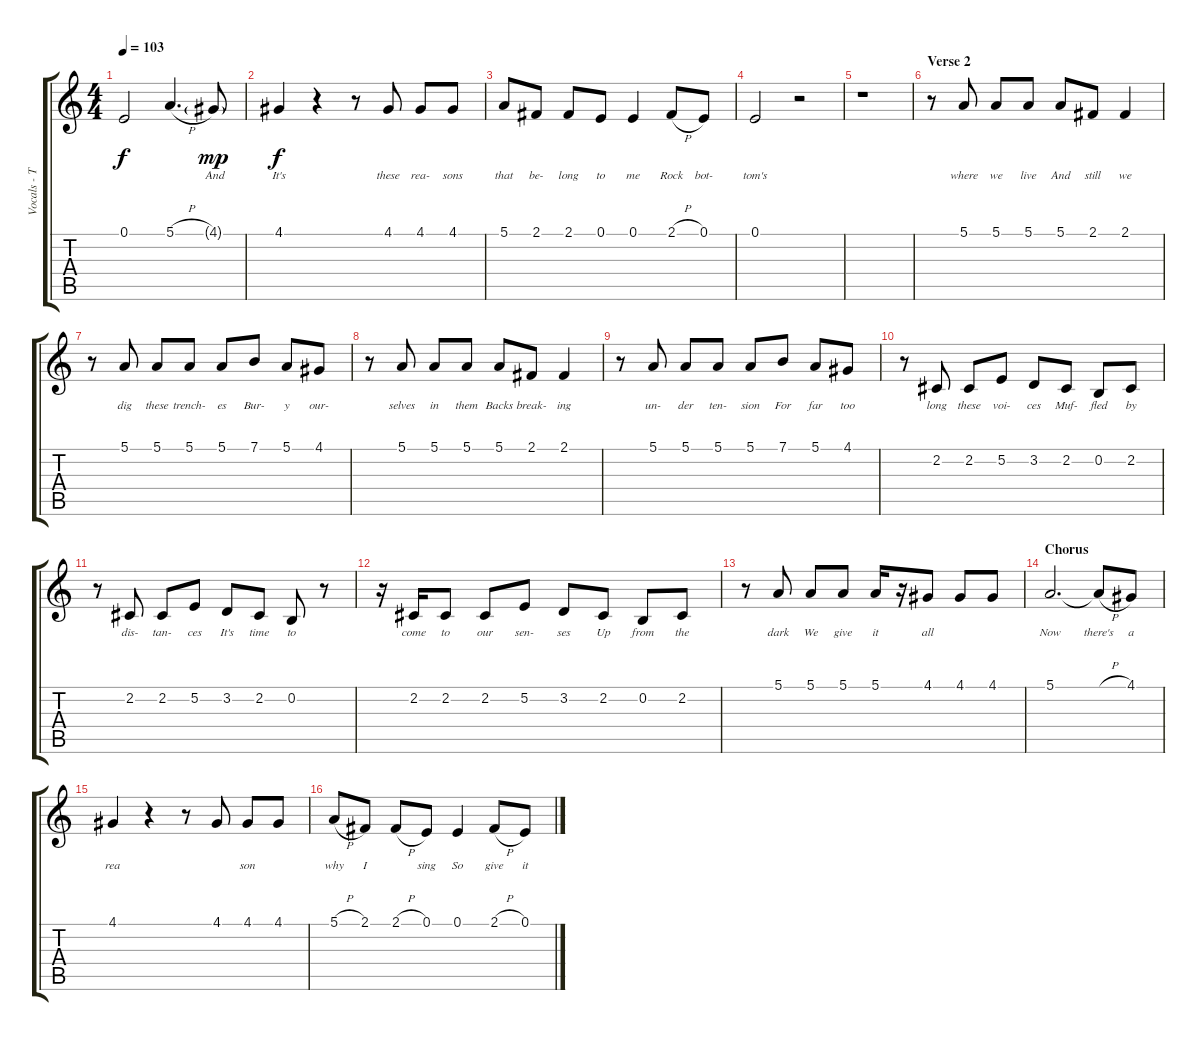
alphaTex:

\track ("Vocals - Tim McIlrath" "Vocals - T") {instrument clarinet}
\staff {score tabs}
\tuning (E4 B3 G3 D3 A2 E2) {hide}
\ts (4 4)
\tempo 103
\clef g2
\ks c
0.1.2{lyrics (0 " ") lyrics (1 "") lyrics (2 "") lyrics (3 "") lyrics (4 "") dy f} 5.1{h}.4{d lyrics (0 " ") lyrics (1 "") lyrics (2 "") lyrics (3 "") lyrics (4 "")} 4.1{g}.8{lyrics (0 " And") lyrics (1 "") lyrics (2 "") lyrics (3 "") lyrics (4 "") dy mp} |
4.1.4{lyrics (0 "It's") lyrics (1 "") lyrics (2 "") lyrics (3 "") lyrics (4 "") dy f} r.4 r.8 4.1.8{lyrics (0 "these") lyrics (1 "") lyrics (2 "") lyrics (3 "") lyrics (4 "")} 4.1.8{lyrics (0 "rea-") lyrics (1 "") lyrics (2 "") lyrics (3 "") lyrics (4 "")} 4.1.8{lyrics (0 "sons") lyrics (1 "") lyrics (2 "") lyrics (3 "") lyrics (4 "")} |
5.1.8{lyrics (0 "that") lyrics (1 "") lyrics (2 "") lyrics (3 "") lyrics (4 "")} 2.1.8{lyrics (0 "be-") lyrics (1 "") lyrics (2 "") lyrics (3 "") lyrics (4 "")} 2.1.8{lyrics (0 "long") lyrics (1 "") lyrics (2 "") lyrics (3 "") lyrics (4 "")} 0.1.8{lyrics (0 "to") lyrics (1 "") lyrics (2 "") lyrics (3 "") lyrics (4 "")} 0.1.4{lyrics (0 "me") lyrics (1 "") lyrics (2 "") lyrics (3 "") lyrics (4 "")} 2.1{h}.8{lyrics (0 "Rock") lyrics (1 "") lyrics (2 "") lyrics (3 "") lyrics (4 "")} 0.1.8{lyrics (0 "bot-") lyrics (1 "") lyrics (2 "") lyrics (3 "") lyrics (4 "")} |
0.1.2{lyrics (0 "tom's") lyrics (1 "") lyrics (2 "") lyrics (3 "") lyrics (4 "")} r.2 |
r.1 |
\section ("" "Verse 2")
r.8 5.1.8{lyrics (0 "where") lyrics (1 "") lyrics (2 "") lyrics (3 "") lyrics (4 "")} 5.1.8{lyrics (0 "we") lyrics (1 "") lyrics (2 "") lyrics (3 "") lyrics (4 "")} 5.1.8{lyrics (0 "live") lyrics (1 "") lyrics (2 "") lyrics (3 "") lyrics (4 "")} 5.1.8{lyrics (0 "And") lyrics (1 "") lyrics (2 "") lyrics (3 "") lyrics (4 "")} 2.1.8{lyrics (0 "still") lyrics (1 "") lyrics (2 "") lyrics (3 "") lyrics (4 "")} 2.1.4{lyrics (0 "we") lyrics (1 "") lyrics (2 "") lyrics (3 "") lyrics (4 "")} |
r.8 5.1.8{lyrics (0 "dig") lyrics (1 "") lyrics (2 "") lyrics (3 "") lyrics (4 "")} 5.1.8{lyrics (0 "these") lyrics (1 "") lyrics (2 "") lyrics (3 "") lyrics (4 "")} 5.1.8{lyrics (0 "trench-") lyrics (1 "") lyrics (2 "") lyrics (3 "") lyrics (4 "")} 5.1.8{lyrics (0 "es") lyrics (1 "") lyrics (2 "") lyrics (3 "") lyrics (4 "")} 7.1.8{lyrics (0 "Bur-") lyrics (1 "") lyrics (2 "") lyrics (3 "") lyrics (4 "")} 5.1.8{lyrics (0 "y") lyrics (1 "") lyrics (2 "") lyrics (3 "") lyrics (4 "")} 4.1.8{lyrics (0 "our-") lyrics (1 "") lyrics (2 "") lyrics (3 "") lyrics (4 "")} |
r.8 5.1.8{lyrics (0 "selves") lyrics (1 "") lyrics (2 "") lyrics (3 "") lyrics (4 "")} 5.1.8{lyrics (0 "in") lyrics (1 "") lyrics (2 "") lyrics (3 "") lyrics (4 "")} 5.1.8{lyrics (0 "them") lyrics (1 "") lyrics (2 "") lyrics (3 "") lyrics (4 "")} 5.1.8{lyrics (0 "Backs") lyrics (1 "") lyrics (2 "") lyrics (3 "") lyrics (4 "")} 2.1.8{lyrics (0 "break-") lyrics (1 "") lyrics (2 "") lyrics (3 "") lyrics (4 "")} 2.1.4{lyrics (0 "ing") lyrics (1 "") lyrics (2 "") lyrics (3 "") lyrics (4 "")} |
r.8 5.1.8{lyrics (0 "un-") lyrics (1 "") lyrics (2 "") lyrics (3 "") lyrics (4 "")} 5.1.8{lyrics (0 "der") lyrics (1 "") lyrics (2 "") lyrics (3 "") lyrics (4 "")} 5.1.8{lyrics (0 "ten-") lyrics (1 "") lyrics (2 "") lyrics (3 "") lyrics (4 "")} 5.1.8{lyrics (0 "sion") lyrics (1 "") lyrics (2 "") lyrics (3 "") lyrics (4 "")} 7.1.8{lyrics (0 "For") lyrics (1 "") lyrics (2 "") lyrics (3 "") lyrics (4 "")} 5.1.8{lyrics (0 "far") lyrics (1 "") lyrics (2 "") lyrics (3 "") lyrics (4 "")} 4.1.8{lyrics (0 "too") lyrics (1 "") lyrics (2 "") lyrics (3 "") lyrics (4 "")} |
r.8 2.2.8{lyrics (0 "long") lyrics (1 "") lyrics (2 "") lyrics (3 "") lyrics (4 "")} 2.2.8{lyrics (0 "these") lyrics (1 "") lyrics (2 "") lyrics (3 "") lyrics (4 "")} 5.2.8{lyrics (0 "voi-") lyrics (1 "") lyrics (2 "") lyrics (3 "") lyrics (4 "")} 3.2.8{lyrics (0 "ces") lyrics (1 "") lyrics (2 "") lyrics (3 "") lyrics (4 "")} 2.2.8{lyrics (0 "Muf-") lyrics (1 "") lyrics (2 "") lyrics (3 "") lyrics (4 "")} 0.2.8{lyrics (0 "fled") lyrics (1 "") lyrics (2 "") lyrics (3 "") lyrics (4 "")} 2.2.8{lyrics (0 "by") lyrics (1 "") lyrics (2 "") lyrics (3 "") lyrics (4 "")} |
r.8 2.2.8{lyrics (0 "dis-") lyrics (1 "") lyrics (2 "") lyrics (3 "") lyrics (4 "")} 2.2.8{lyrics (0 "tan-") lyrics (1 "") lyrics (2 "") lyrics (3 "") lyrics (4 "")} 5.2.8{lyrics (0 "ces") lyrics (1 "") lyrics (2 "") lyrics (3 "") lyrics (4 "")} 3.2.8{lyrics (0 "It's") lyrics (1 "") lyrics (2 "") lyrics (3 "") lyrics (4 "")} 2.2.8{lyrics (0 "time") lyrics (1 "") lyrics (2 "") lyrics (3 "") lyrics (4 "")} 0.2.8{lyrics (0 "to") lyrics (1 "") lyrics (2 "") lyrics (3 "") lyrics (4 "")} r.8 |
r.16 2.2.16{lyrics (0 "come") lyrics (1 "") lyrics (2 "") lyrics (3 "") lyrics (4 "")} 2.2.8{lyrics (0 "to") lyrics (1 "") lyrics (2 "") lyrics (3 "") lyrics (4 "")} 2.2.8{lyrics (0 "our") lyrics (1 "") lyrics (2 "") lyrics (3 "") lyrics (4 "")} 5.2.8{lyrics (0 "sen-") lyrics (1 "") lyrics (2 "") lyrics (3 "") lyrics (4 "")} 3.2.8{lyrics (0 "ses") lyrics (1 "") lyrics (2 "") lyrics (3 "") lyrics (4 "")} 2.2.8{lyrics (0 "Up") lyrics (1 "") lyrics (2 "") lyrics (3 "") lyrics (4 "")} 0.2.8{lyrics (0 "from") lyrics (1 "") lyrics (2 "") lyrics (3 "") lyrics (4 "")} 2.2.8{lyrics (0 "the") lyrics (1 "") lyrics (2 "") lyrics (3 "") lyrics (4 "")} |
r.8 5.1.8{lyrics (0 "dark") lyrics (1 "") lyrics (2 "") lyrics (3 "") lyrics (4 "")} 5.1.8{lyrics (0 "We") lyrics (1 "") lyrics (2 "") lyrics (3 "") lyrics (4 "")} 5.1.8{lyrics (0 "give") lyrics (1 "") lyrics (2 "") lyrics (3 "") lyrics (4 "")} 5.1.16{lyrics (0 "it") lyrics (1 "") lyrics (2 "") lyrics (3 "") lyrics (4 "")} r.16 4.1.8{lyrics (0 "all") lyrics (1 "") lyrics (2 "") lyrics (3 "") lyrics (4 "")} 4.1.8{lyrics (0 " ") lyrics (1 "") lyrics (2 "") lyrics (3 "") lyrics (4 "")} 4.1.8{lyrics (0 " ") lyrics (1 "") lyrics (2 "") lyrics (3 "") lyrics (4 "")} |
\section ("" "Chorus")
5.1.2{d lyrics (0 "Now") lyrics (1 "") lyrics (2 "") lyrics (3 "") lyrics (4 "")} 5.1{h t}.8{lyrics (0 "there's") lyrics (1 "") lyrics (2 "") lyrics (3 "") lyrics (4 "")} 4.1.8{lyrics (0 "a") lyrics (1 "") lyrics (2 "") lyrics (3 "") lyrics (4 "")} |
4.1.4{lyrics (0 "rea") lyrics (1 "") lyrics (2 "") lyrics (3 "") lyrics (4 "")} r.4 r.8 4.1.8{lyrics (0 " ") lyrics (1 "") lyrics (2 "") lyrics (3 "") lyrics (4 "")} 4.1.8{lyrics (0 "son") lyrics (1 "") lyrics (2 "") lyrics (3 "") lyrics (4 "")} 4.1.8{lyrics (0 " ") lyrics (1 "") lyrics (2 "") lyrics (3 "") lyrics (4 "")} |
5.1{h}.8{lyrics (0 "why") lyrics (1 "") lyrics (2 "") lyrics (3 "") lyrics (4 "")} 2.1.8{lyrics (0 "I") lyrics (1 "") lyrics (2 "") lyrics (3 "") lyrics (4 "")} 2.1{h}.8{lyrics (0 " ") lyrics (1 "") lyrics (2 "") lyrics (3 "") lyrics (4 "")} 0.1.8{lyrics (0 "sing") lyrics (1 "") lyrics (2 "") lyrics (3 "") lyrics (4 "")} 0.1.4{lyrics (0 "So") lyrics (1 "") lyrics (2 "") lyrics (3 "") lyrics (4 "")} 2.1{h}.8{lyrics (0 "give") lyrics (1 "") lyrics (2 "") lyrics (3 "") lyrics (4 "")} 0.1.8{lyrics (0 "it") lyrics (1 "") lyrics (2 "") lyrics (3 "") lyrics (4 "")}
